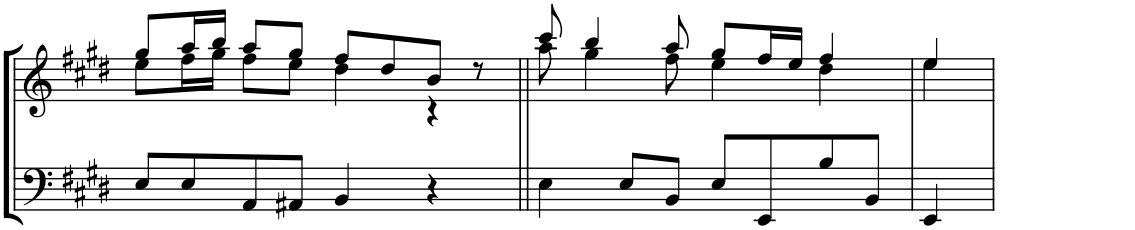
**kern	**kern
*part1	*part1
*staff2	*staff1
*I"Piano	*
*I'Pno.	*
!!LO:PB:g=z
*clefF4	*clefG2
*k[f#c#g#d#]	*k[f#c#g#d#]
*M4/4	*M4/4
*met(c)	*met(c)
=17	=17
*	*^
8E/L	8gg#/L	8ee\L
8E/	16aa/L	16ff#\L
.	16bb/JJ	16gg#\JJ
8AA/	8aa/L	8ff#\L
8AA#X/J	8gg#/J	8ee\J
4BB/	8ff#/L	4dd#\
.	8dd#/	.
4r	8b/J	4r
.	8r	.
=18||	=18||	=18||
4E\	8ccc#/	8aa\
.	4bb/	4gg#\
8E/L	.	.
8BB/J	8aa/	8ff#\
8E/L	8gg#/L	4ee\
8EE/	16ff#/L	.
.	16ee/JJ	.
8B/	4ff#/	4dd#\
8BB/J	.	.
=19	=19	=19
4EE/	4ee/	4ee\
*	*v	*v
=	=
*-	*-
